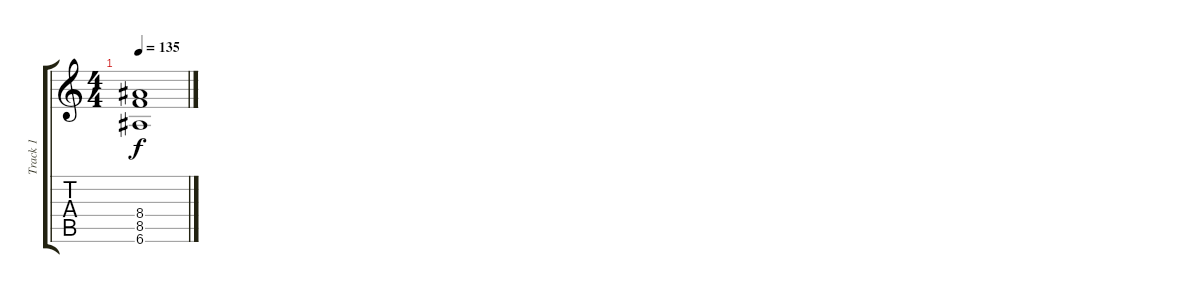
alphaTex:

\track ("Track 1" "Track 1") {instrument overdrivenguitar}
\staff {score tabs}
\tuning (E4 B3 G3 D3 A2 E2) {hide}
\ts (4 4)
\tempo 135
\clef g2
\ks c
(8.4{t} 8.5{t} 6.6{t}).1{dy f}
